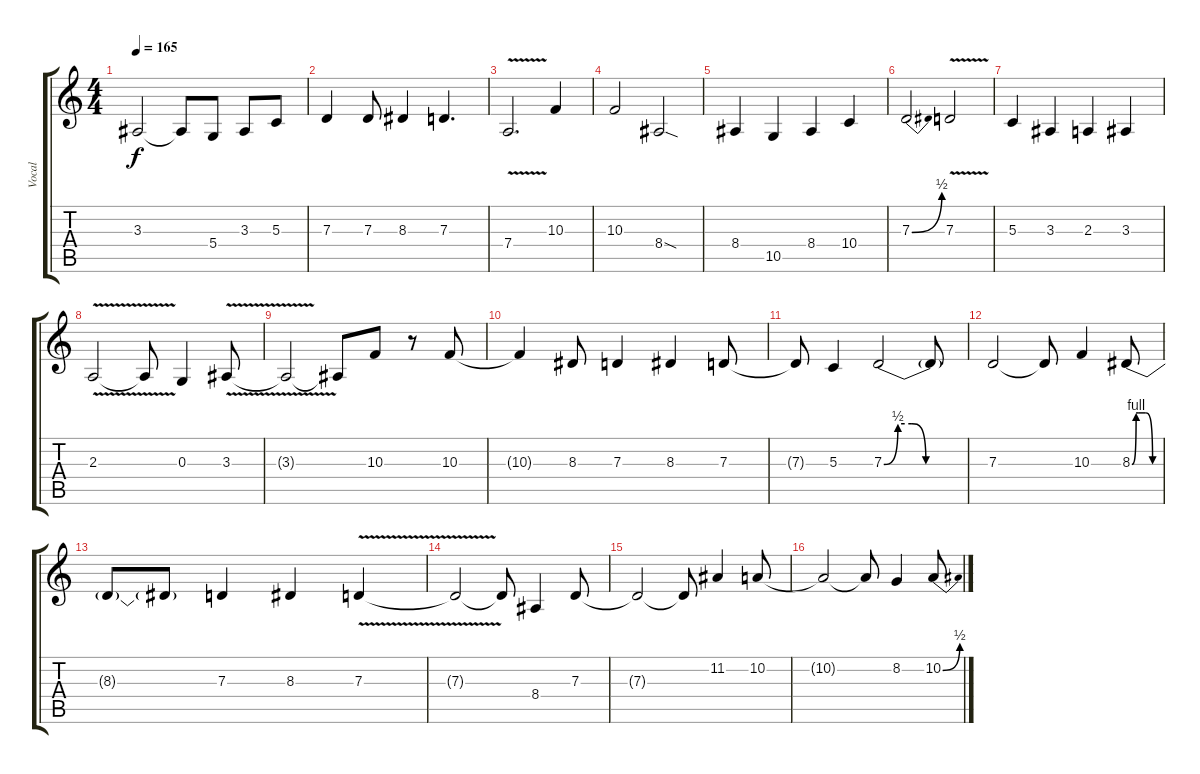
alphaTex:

\track ("Vocal" "Vocal") {instrument stringensemble1}
\staff {score tabs}
\tuning (E4 B3 G3 D3 A2 E2) {hide}
\ts (4 4)
\tempo 165
\clef g2
\ks c
3.3{t}.2{dy f} 3.3{t}.8 5.4.8 3.3.8 5.3.8 |
7.3.4 7.3.8 8.3.4 7.3.4{d} |
7.4{v}.2{d} 10.3.4 |
10.3.2 8.4{sod}.2 |
8.4.4 10.5.4 8.4.4 10.4.4 |
7.3{be (bend 0 0 60 2)}.2 7.3{v}.2 |
5.3.4 3.3.4 2.3.4 3.3.4 |
2.3{v}.2 2.3{t}.8 0.3.4 3.3{v}.8 |
3.3{t}.2 3.3{t}.8 10.3.8 r.8 10.3.8 |
10.3{t}.4 8.3.8 7.3.4 8.3.4 7.3.8 |
7.3{t}.8 5.3.4 7.3{be (custom 0 0 10 2 20 2 30 0 60 0)}.2 7.3{t}.8 |
7.3.2 7.3{t}.8 10.3.4 8.3{be (custom 0 0 9 4 15 4 30 4 45 0 60 0)}.8 |
8.3{t}.8 8.3{t}.8 7.3.4 8.3.4 7.3{v}.4 |
7.3{t}.2 7.3{t}.8 8.4.4 7.3.8 |
7.3{t}.2 7.3{t}.8 11.2.4 10.2.8 |
10.2{t}.2 10.2{t}.8 8.2.4 10.2{be (bend 0 0 60 2)}.8
